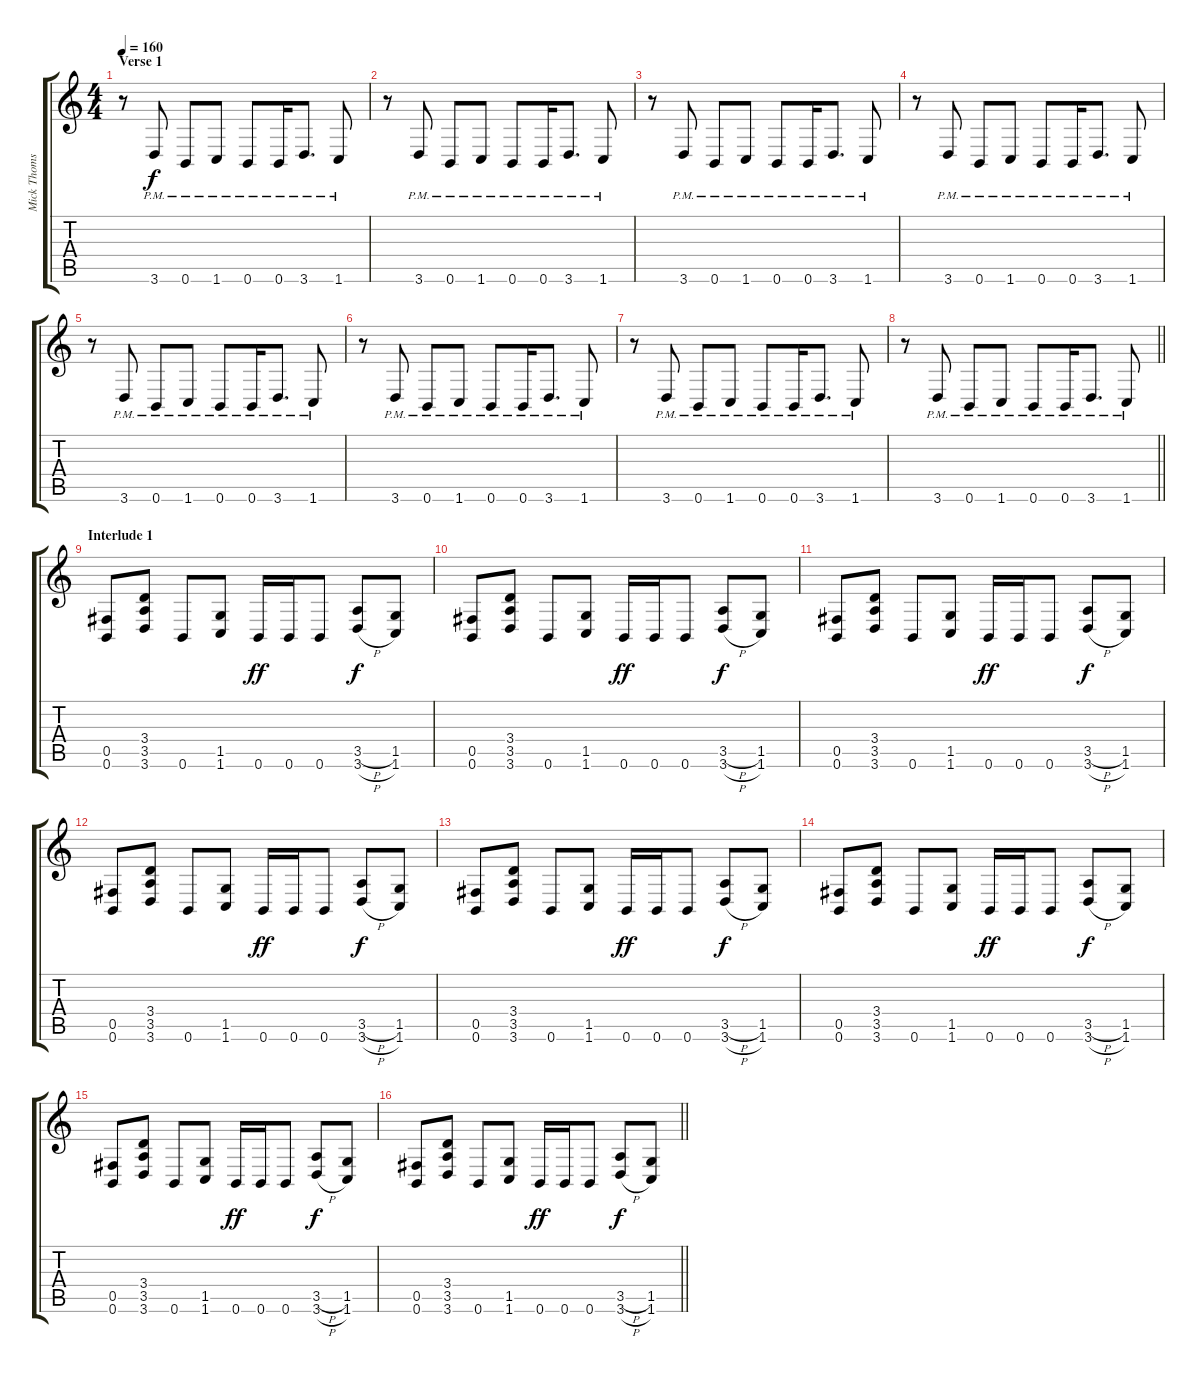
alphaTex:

\track ("Mick Thomson" "Mick Thoms") {instrument distortionguitar}
\staff {score tabs}
\tuning (Db4 Ab3 E3 B2 Gb2 B1) {hide}
\ts (4 4)
\section ("" "Verse 1")
\tempo 160
\clef g2
\ks c
r.8{dy f} 3.6{pm}.8 0.6{pm}.8 1.6{pm}.8 0.6{pm}.8 0.6{pm}.16 3.6{pm}.8{d} 1.6{pm}.8 |
r.8 3.6{pm}.8 0.6{pm}.8 1.6{pm}.8 0.6{pm}.8 0.6{pm}.16 3.6{pm}.8{d} 1.6{pm}.8 |
r.8 3.6{pm}.8 0.6{pm}.8 1.6{pm}.8 0.6{pm}.8 0.6{pm}.16 3.6{pm}.8{d} 1.6{pm}.8 |
r.8 3.6{pm}.8 0.6{pm}.8 1.6{pm}.8 0.6{pm}.8 0.6{pm}.16 3.6{pm}.8{d} 1.6{pm}.8 |
r.8 3.6{pm}.8 0.6{pm}.8 1.6{pm}.8 0.6{pm}.8 0.6{pm}.16 3.6{pm}.8{d} 1.6{pm}.8 |
r.8 3.6{pm}.8 0.6{pm}.8 1.6{pm}.8 0.6{pm}.8 0.6{pm}.16 3.6{pm}.8{d} 1.6{pm}.8 |
r.8 3.6{pm}.8 0.6{pm}.8 1.6{pm}.8 0.6{pm}.8 0.6{pm}.16 3.6{pm}.8{d} 1.6{pm}.8 |
\barLineRight lightlight
r.8 3.6{pm}.8 0.6{pm}.8 1.6{pm}.8 0.6{pm}.8 0.6{pm}.16 3.6{pm}.8{d} 1.6{pm}.8 |
\section ("" "Interlude 1")
(0.5 0.6).8 (3.4 3.5 3.6).8 0.6.8 (1.5 1.6).8 0.6.16{dy ff} 0.6.16 0.6.8 (3.5{h} 3.6{h}).8{dy f} (1.5 1.6).8 |
(0.5 0.6).8 (3.4 3.5 3.6).8 0.6.8 (1.5 1.6).8 0.6.16{dy ff} 0.6.16 0.6.8 (3.5{h} 3.6{h}).8{dy f} (1.5 1.6).8 |
(0.5 0.6).8 (3.4 3.5 3.6).8 0.6.8 (1.5 1.6).8 0.6.16{dy ff} 0.6.16 0.6.8 (3.5{h} 3.6{h}).8{dy f} (1.5 1.6).8 |
(0.5 0.6).8 (3.4 3.5 3.6).8 0.6.8 (1.5 1.6).8 0.6.16{dy ff} 0.6.16 0.6.8 (3.5{h} 3.6{h}).8{dy f} (1.5 1.6).8 |
(0.5 0.6).8 (3.4 3.5 3.6).8 0.6.8 (1.5 1.6).8 0.6.16{dy ff} 0.6.16 0.6.8 (3.5{h} 3.6{h}).8{dy f} (1.5 1.6).8 |
(0.5 0.6).8 (3.4 3.5 3.6).8 0.6.8 (1.5 1.6).8 0.6.16{dy ff} 0.6.16 0.6.8 (3.5{h} 3.6{h}).8{dy f} (1.5 1.6).8 |
(0.5 0.6).8 (3.4 3.5 3.6).8 0.6.8 (1.5 1.6).8 0.6.16{dy ff} 0.6.16 0.6.8 (3.5{h} 3.6{h}).8{dy f} (1.5 1.6).8 |
\barLineRight lightlight
(0.5 0.6).8 (3.4 3.5 3.6).8 0.6.8 (1.5 1.6).8 0.6.16{dy ff} 0.6.16 0.6.8 (3.5{h} 3.6{h}).8{dy f} (1.5 1.6).8
